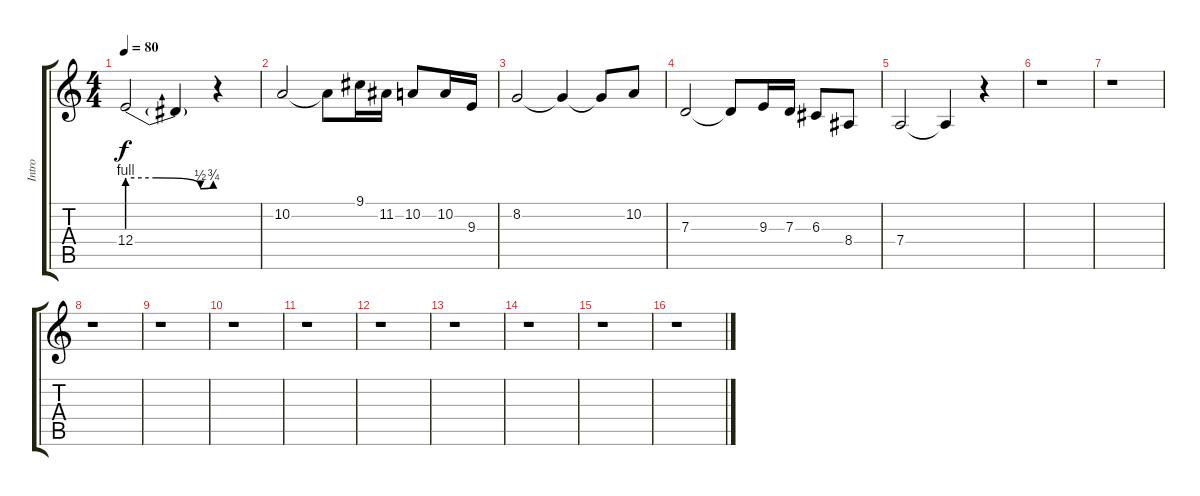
\track ("Intro" "Intro") {instrument panflute}
\staff {score tabs}
\tuning (E4 B3 G3 D3 A2 E2) {hide}
\ts (4 4)
\tempo 80
\clef g2
\ks c
12.4{be (custom 0 4 20 4 51 2 60 3)}.2{dy f instrument blownbottle} 12.4{t}.4 r.4 |
10.2.2{instrument blownbottle} 10.2{t}.8 9.1.16 11.2.16 10.2.8 10.2.16 9.3.16 |
8.2.2 8.2{t}.4 8.2{t}.8 10.2.8 |
7.3.2 7.3{t}.8 9.3.16 7.3.16 6.3.8 8.4.8 |
7.4.2 7.4{t}.4 r.4 |
r.1 |
r.1 |
r.1 |
r.1 |
r.1 |
r.1 |
r.1 |
r.1 |
r.1 |
r.1 |
r.1
